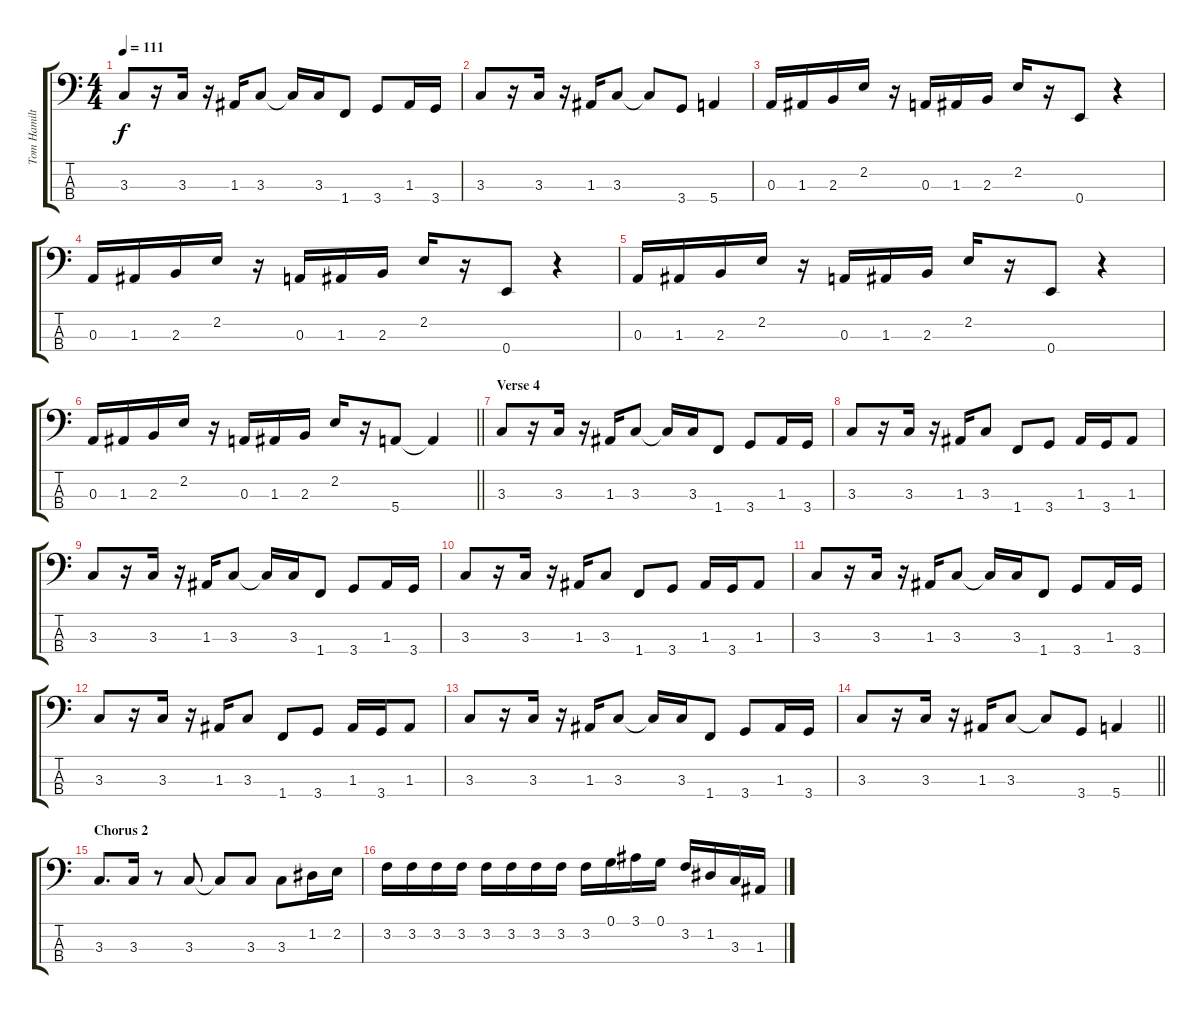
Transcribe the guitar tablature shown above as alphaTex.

\track ("Tom Hamilton" "Tom Hamilt") {instrument electricbassfinger}
\staff {score tabs}
\tuning (G2 D2 A1 E1) {hide}
\ts (4 4)
\tempo 111
\clef f4
\ks c
3.3.8{dy f} r.16 3.3.16 r.16 1.3.16 3.3.8 3.3{t}.16 3.3.16 1.4.8 3.4.8 1.3.16 3.4.16 |
3.3.8 r.16 3.3.16 r.16 1.3.16 3.3.8 3.3{t}.8 3.4.8 5.4.4 |
0.3.16 1.3.16 2.3.16 2.2.16 r.16 0.3.16 1.3.16 2.3.16 2.2.16 r.16 0.4.8 r.4 |
0.3.16 1.3.16 2.3.16 2.2.16 r.16 0.3.16 1.3.16 2.3.16 2.2.16 r.16 0.4.8 r.4 |
0.3.16 1.3.16 2.3.16 2.2.16 r.16 0.3.16 1.3.16 2.3.16 2.2.16 r.16 0.4.8 r.4 |
\barLineRight lightlight
0.3.16 1.3.16 2.3.16 2.2.16 r.16 0.3.16 1.3.16 2.3.16 2.2.16 r.16 5.4.8 5.4{t}.4 |
\section ("" "Verse 4")
3.3.8 r.16 3.3.16 r.16 1.3.16 3.3.8 3.3{t}.16 3.3.16 1.4.8 3.4.8 1.3.16 3.4.16 |
3.3.8 r.16 3.3.16 r.16 1.3.16 3.3.8 1.4.8 3.4.8 1.3.16 3.4.16 1.3.8 |
3.3.8 r.16 3.3.16 r.16 1.3.16 3.3.8 3.3{t}.16 3.3.16 1.4.8 3.4.8 1.3.16 3.4.16 |
3.3.8 r.16 3.3.16 r.16 1.3.16 3.3.8 1.4.8 3.4.8 1.3.16 3.4.16 1.3.8 |
3.3.8 r.16 3.3.16 r.16 1.3.16 3.3.8 3.3{t}.16 3.3.16 1.4.8 3.4.8 1.3.16 3.4.16 |
3.3.8 r.16 3.3.16 r.16 1.3.16 3.3.8 1.4.8 3.4.8 1.3.16 3.4.16 1.3.8 |
3.3.8 r.16 3.3.16 r.16 1.3.16 3.3.8 3.3{t}.16 3.3.16 1.4.8 3.4.8 1.3.16 3.4.16 |
\barLineRight lightlight
3.3.8 r.16 3.3.16 r.16 1.3.16 3.3.8 3.3{t}.8 3.4.8 5.4.4 |
\section ("" "Chorus 2")
3.3.8{d} 3.3.16 r.8 3.3.8 3.3{t}.8 3.3.8 3.3.8 1.2.16 2.2.16 |
3.2.16 3.2.16 3.2.16 3.2.16 3.2.16 3.2.16 3.2.16 3.2.16 3.2.16 0.1.16 3.1.16 0.1.16 3.2.16 1.2.16 3.3.16 1.3.16
